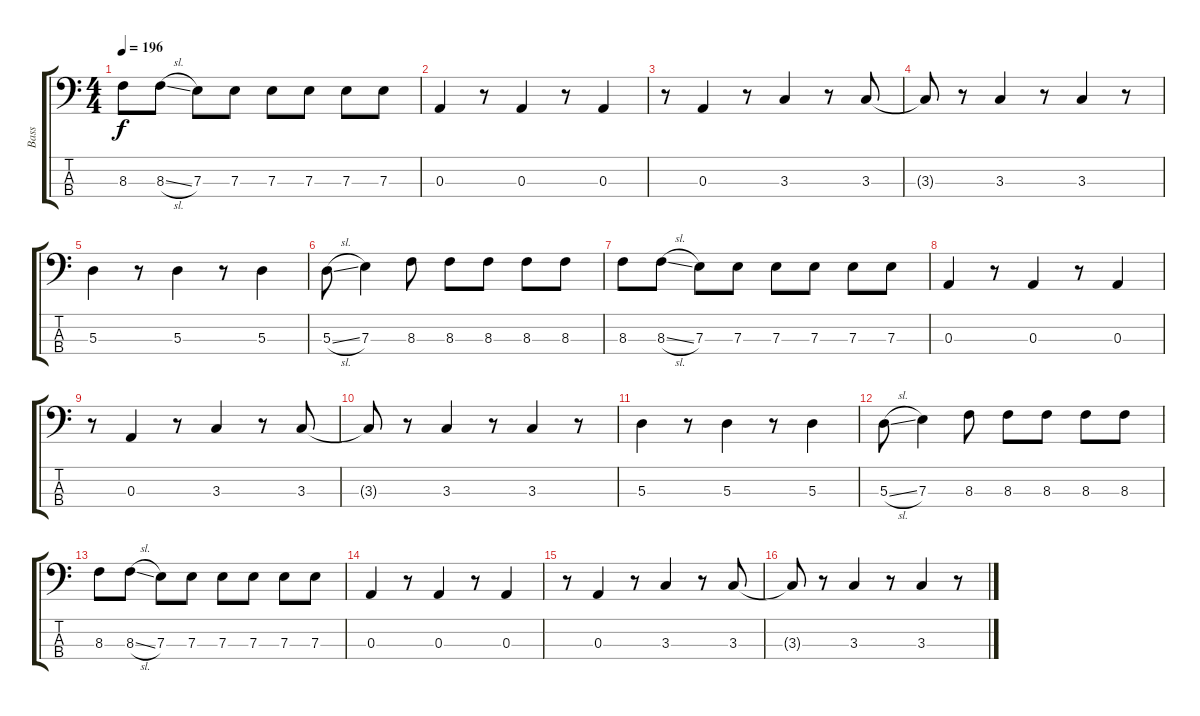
\track ("Bass" "Bass") {instrument synthbass2}
\staff {score tabs}
\tuning (G2 D2 A1 E1) {hide}
\ts (4 4)
\tempo 196
\clef f4
\ks c
8.3.8{dy f} 8.3{sl}.8 7.3.8 7.3.8 7.3.8 7.3.8 7.3.8 7.3.8 |
0.3.4 r.8 0.3.4 r.8 0.3.4 |
r.8 0.3.4 r.8 3.3.4 r.8 3.3.8 |
3.3{t}.8 r.8 3.3.4 r.8 3.3.4 r.8 |
5.3.4 r.8 5.3.4 r.8 5.3.4 |
5.3{sl}.8 7.3.4 8.3.8 8.3.8 8.3.8 8.3.8 8.3.8 |
8.3.8 8.3{sl}.8 7.3.8 7.3.8 7.3.8 7.3.8 7.3.8 7.3.8 |
0.3.4 r.8 0.3.4 r.8 0.3.4 |
r.8 0.3.4 r.8 3.3.4 r.8 3.3.8 |
3.3{t}.8 r.8 3.3.4 r.8 3.3.4 r.8 |
5.3.4 r.8 5.3.4 r.8 5.3.4 |
5.3{sl}.8 7.3.4 8.3.8 8.3.8 8.3.8 8.3.8 8.3.8 |
8.3.8 8.3{sl}.8 7.3.8 7.3.8 7.3.8 7.3.8 7.3.8 7.3.8 |
0.3.4 r.8 0.3.4 r.8 0.3.4 |
r.8 0.3.4 r.8 3.3.4 r.8 3.3.8 |
3.3{t}.8 r.8 3.3.4 r.8 3.3.4 r.8
